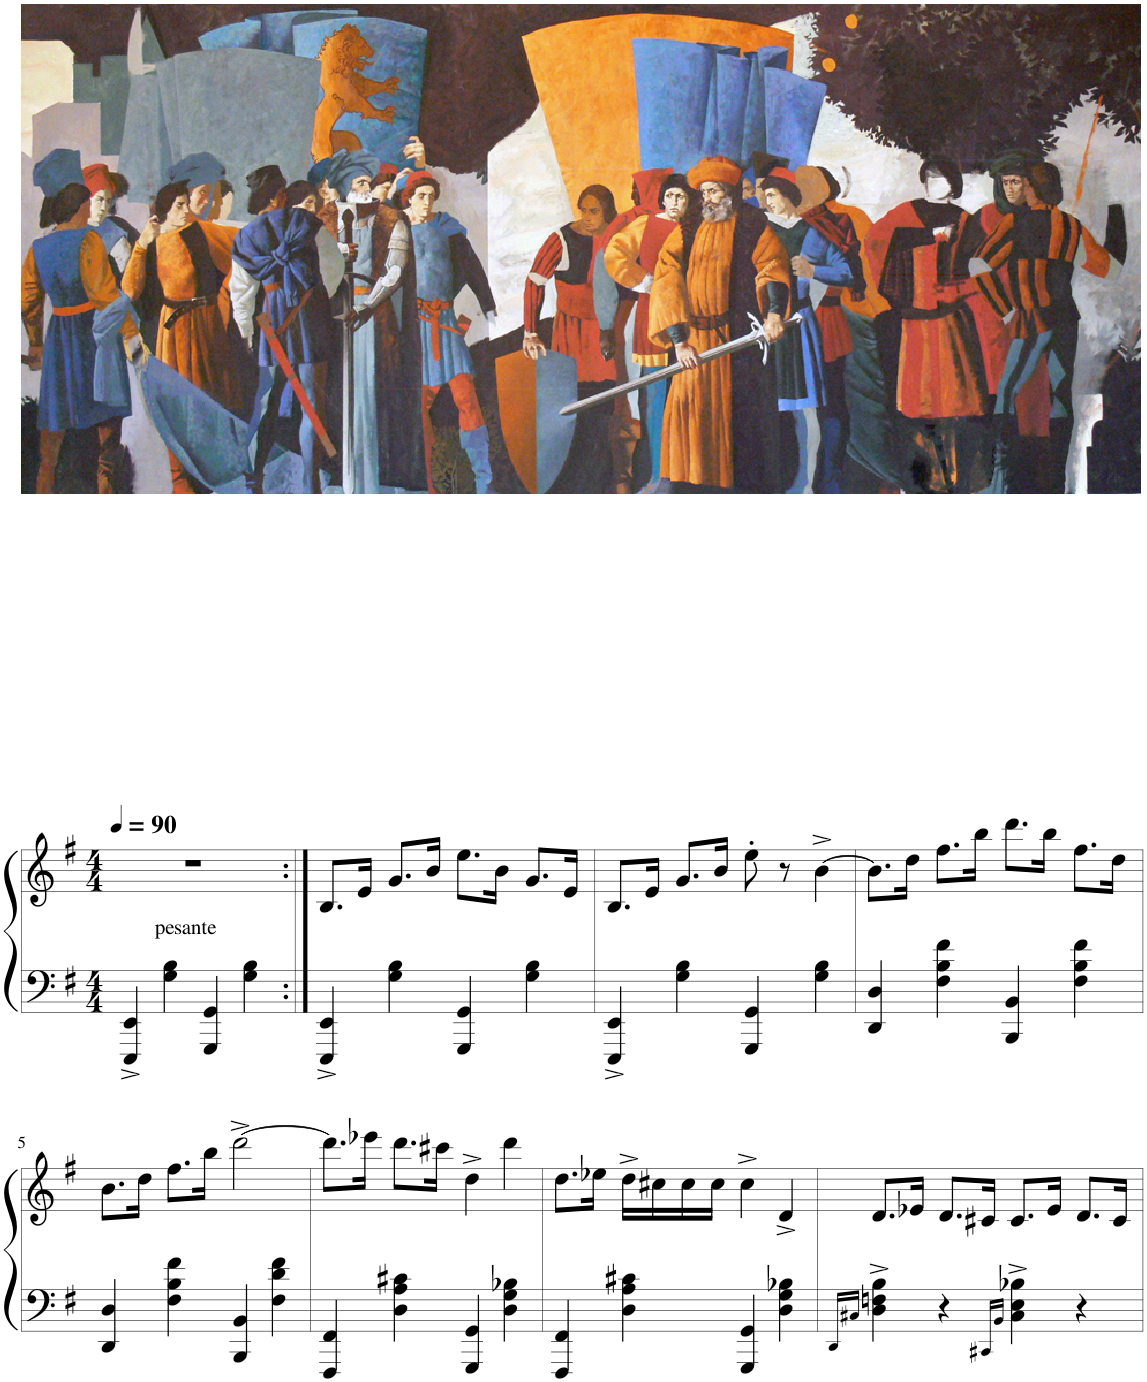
**kern	**kern
*part1	*part1
*staff2	*staff1
*I"Piano	*
*I'Pno	*
*clefF4	*clefG2
*k[f#]	*k[f#]
*M4/4	*M4/4
*MM90	*MM90
=1	=1
!LO:TX:a:t=pesante	!
4EEE/^ 4EE/^	1r
4G\ 4B\	.
4GGG/ 4GG/	.
4G\ 4B\	.
=2:|!	=2:|!
4EEE/^ 4EE/^	8.B/L
.	16e/Jk
4G\ 4B\	8.g/L
.	16b/Jk
4GGG/ 4GG/	8.ee\L
.	16b\Jk
4G\ 4B\	8.g/L
.	16e/Jk
=3	=3
4EEE/^ 4EE/^	8.B/L
.	16e/Jk
4G\ 4B\	8.g/L
.	16b/Jk
4GGG/ 4GG/	8ee'\
.	8r
4G\ 4B\	[4b^\
=4	=4
4DD/ 4D/	8.b\L]
.	16dd\Jk
4F#\ 4B\ 4f#\	8.ff#\L
.	16bb\Jk
4BBB/ 4BB/	8.ddd\L
.	16bb\Jk
4F#\ 4B\ 4f#\	8.ff#\L
.	16dd\Jk
!!LO:LB:g=z
=5	=5
4DD/ 4D/	8.b\L
.	16dd\Jk
4F#\ 4B\ 4f#\	8.ff#\L
.	16bb\Jk
4BBB/ 4BB/	[2ddd^\
4F#\ 4d\ 4f#\	.
=6	=6
4FFF#/ 4FF#/	8.ddd\L]
.	16eee-X\Jk
4D\ 4A\ 4c#X\	8.ddd\L
.	16ccc#X\Jk
4GGG/ 4GG/	4dd^\
4D\ 4G\ 4B-X\	4ddd\
=7	=7
4FFF#/ 4FF#/	8.dd\L
.	16ee-X\Jk
4D\ 4A\ 4c#X\	16dd^\LL
.	16cc#X\
.	16cc#\
.	16cc#\JJ
4GGG/ 4GG/	4cc#^\
4D\ 4G\ 4B-X\	4d^/
=8	=8
16qDD/LL	.
16qC#X/JJ	.
4D\^ 4Fn\^ 4B\^	8.d/L
.	16e-X/Jk
4r	8.d/L
.	16c#X/Jk
16qCC#X/LL	.
16qBB/JJ	.
4C#\^ 4E\^ 4B-X\^	8.c#/L
.	16e-/Jk
4r	8.d/L
.	16c#/Jk
=	=
*-	*-
